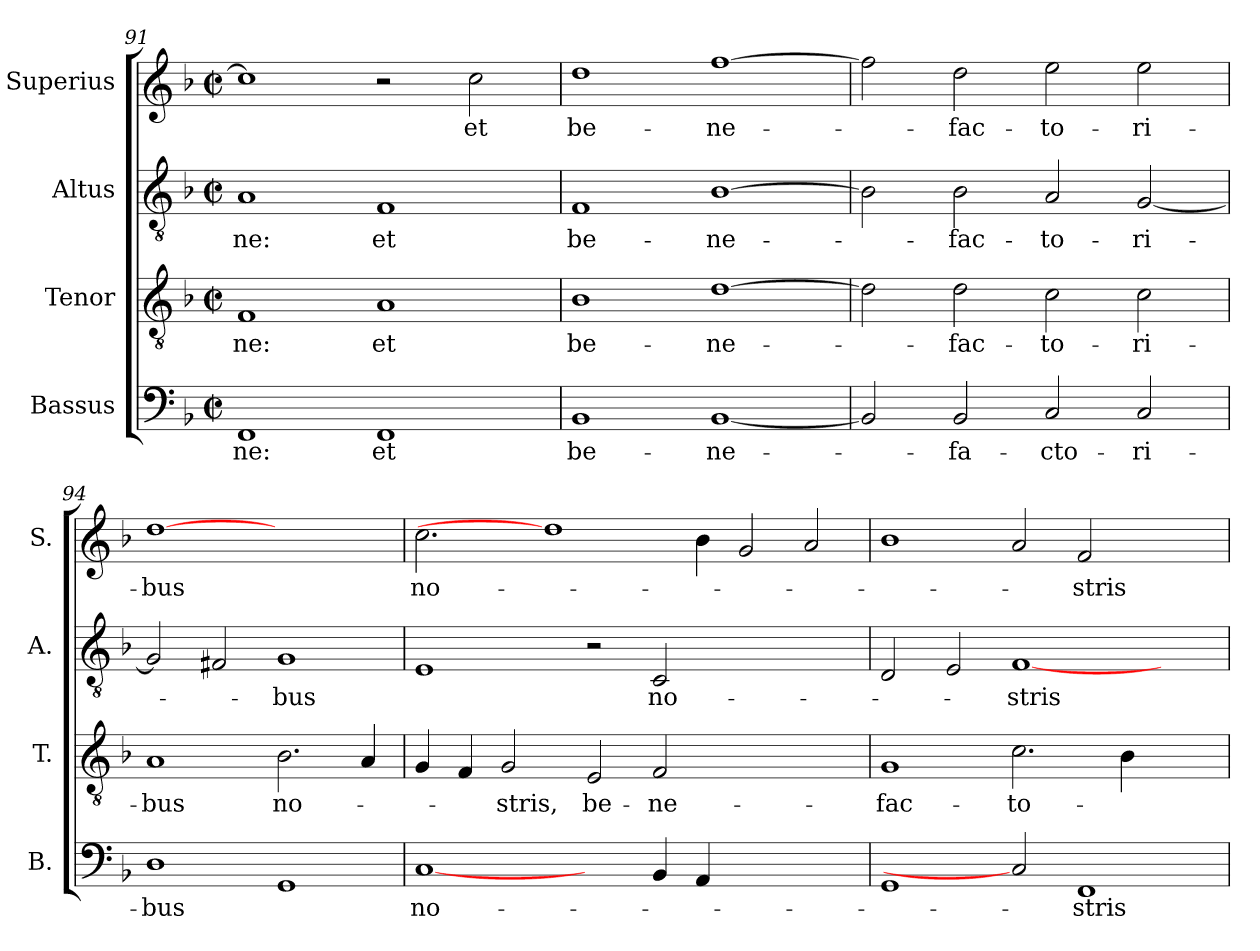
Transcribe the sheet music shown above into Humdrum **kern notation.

**kern	**text	**kern	**text	**kern	**text	**kern	**text
*part4	*part4	*part3	*part3	*part2	*part2	*part1	*part1
*staff4	*staff4	*staff3	*staff3	*staff2	*staff2	*staff1	*staff1
*I"Bassus	*	*I"Tenor	*	*I"Altus	*	*I"Superius	*
*I'B.	*	*I'T.	*	*I'A.	*	*I'S.	*
*clefF4	*	*clefGv2	*	*clefGv2	*	*clefG2	*
*	*	*ITrd7c12	*	*ITrd7c12	*	*	*
*k[b-]	*	*k[b-]	*	*k[b-]	*	*k[b-]	*
*F:	*	*F:	*	*F:	*	*F:	*
*M2/2	*	*M2/2	*	*M2/2	*	*M2/2	*
*met(c|)	*	*met(c|)	*	*met(c|)	*	*met(c|)	*
=91	=91	=91	=91	=91	=91	=91	=91
!	!LO:LY:b:color=#000000	!	!	!	!	!	!
!	!	!	!LO:LY:b:color=#000000	!	!	!	!
!	!	!	!	!	!LO:LY:b:color=#000000	!	!
1FFi	-ne:	1FFi	-ne:	1AAi	-ne:	1cci]	.
!	!LO:LY:b:color=#000000	!	!	!	!	!	!
!	!	!	!LO:LY:b:color=#000000	!	!	!	!
!	!	!	!	!	!LO:LY:b:color=#000000	!	!
1FFi	et	1AAi	et	1FFi	et	2r	.
!	!	!	!	!	!	!	!LO:LY:b:color=#000000
.	.	.	.	.	.	2cci\	et
=92	=92	=92	=92	=92	=92	=92	=92
!	!LO:LY:b:color=#000000	!	!	!	!	!	!
!	!	!	!LO:LY:b:color=#000000	!	!	!	!
!	!	!	!	!	!LO:LY:b:color=#000000	!	!
!	!	!	!	!	!	!	!LO:LY:b:color=#000000
1BB-i	be-	1BB-i	be-	1FFi	be-	1ddi	be-
!	!LO:LY:b:color=#000000	!	!	!	!	!	!
!	!	!	!LO:LY:b:color=#000000	!	!	!	!
!	!	!	!	!	!LO:LY:b:color=#000000	!	!
!	!	!	!	!	!	!	!LO:LY:b:color=#000000
[<1BB-i	-ne-	[>1Di	-ne-	[>1BB-i	-ne-	[>1ffi	-ne-
=93	=93	=93	=93	=93	=93	=93	=93
2BB-i/]	.	2Di\]	.	2BB-i\]	.	2ffi\]	.
!	!LO:LY:b:color=#000000	!	!	!	!	!	!
!	!	!	!LO:LY:b:color=#000000	!	!	!	!
!	!	!	!	!	!LO:LY:b:color=#000000	!	!
!	!	!	!	!	!	!	!LO:LY:b:color=#000000
2BB-i/	-fa-	2Di\	-fac-	2BB-i\	-fac-	2ddi\	-fac-
!	!LO:LY:b:color=#000000	!	!	!	!	!	!
!	!	!	!LO:LY:b:color=#000000	!	!	!	!
!	!	!	!	!	!LO:LY:b:color=#000000	!	!
!	!	!	!	!	!	!	!LO:LY:b:color=#000000
2Ci/	-cto-	2Ci\	-to-	2AAi/	-to-	2eei\	-to-
!	!LO:LY:b:color=#000000	!	!	!	!	!	!
!	!	!	!LO:LY:b:color=#000000	!	!	!	!
!	!	!	!	!	!LO:LY:b:color=#000000	!	!
!	!	!	!	!	!	!	!LO:LY:b:color=#000000
2Ci/	-ri-	2Ci\	-ri-	[<2GGi/	-ri-	2eei\	-ri-
=94	=94	=94	=94	=94	=94	=94	=94
!	!LO:LY:b:color=#000000	!	!	!	!	!	!
!	!	!	!LO:LY:b:color=#000000	!	!	!	!
!	!	!	!	!	!	!	!LO:LY:b:color=#000000
1Di	-bus	1AAi	-bus	2GGi/]	.	[1ddi	-bus
.	.	.	.	2FF#Xi/	.	.	.
!	!	!	!LO:LY:b:color=#000000	!	!	!	!
!	!	!	!	!	!LO:LY:b:color=#000000	!	!
1GGi	.	2.BB-i\	no-	1GGi	-bus	1ryy	.
.	.	4AAi/	.	.	.	.	.
!!LO:LB:g=z
=95	=95	=95	=95	=95	=95	=95	=95
!	!LO:LY:b:color=#000000	!	!	!	!	!	!
!	!	!	!	!	!	!	!LO:LY:b:color=#000000
[1Ci	no-	4GGi/	.	1EEi	.	2.cci\	no-
.	.	4FFi/	.	.	.	.	.
!	!	!	!LO:LY:b:color=#000000	!	!	!	!
.	.	2GGi/	-stris,	.	.	.	.
.	.	.	.	.	.	1ddi]	.
!	!	!	!LO:LY:b:color=#000000	!	!	!	!
2ryy	.	2EEi/	be-	2r	.	.	.
!	!	!	!LO:LY:b:color=#000000	!	!	!	!
!	!	!	!	!	!LO:LY:b:color=#000000	!	!
4BB-i/	.	2FFi/	-ne-	2CCi/	no-	.	.
4AAi/	.	.	.	.	.	4b-i\	.
1ryy	.	1ryy	.	1ryy	.	2gi/	.
.	.	.	.	.	.	2ai/	.
=96	=96	=96	=96	=96	=96	=96	=96
!	!	!	!LO:LY:b:color=#000000	!	!	!	!
1GGi	.	1GGi	-fac-	2DDi/	.	1b-i	.
.	.	.	.	2EEi/	.	.	.
!	!	!	!LO:LY:b:color=#000000	!	!	!	!
!	!	!	!	!	!LO:LY:b:color=#000000	!	!
2Ci]	.	2.Ci\	-to-	[<1FFi	-stris	2ai/	.
!	!LO:LY:b:color=#000000	!	!	!	!	!	!
!	!	!	!	!	!	!	!LO:LY:b:color=#000000
1FFi	-stris	.	.	.	.	2fi/	-stris
.	.	4BB-i\	.	.	.	.	.
.	.	2ryy	.	2ryy	.	2ryy	.
=	=	=	=	=	=	=	=
*-	*-	*-	*-	*-	*-	*-	*-
